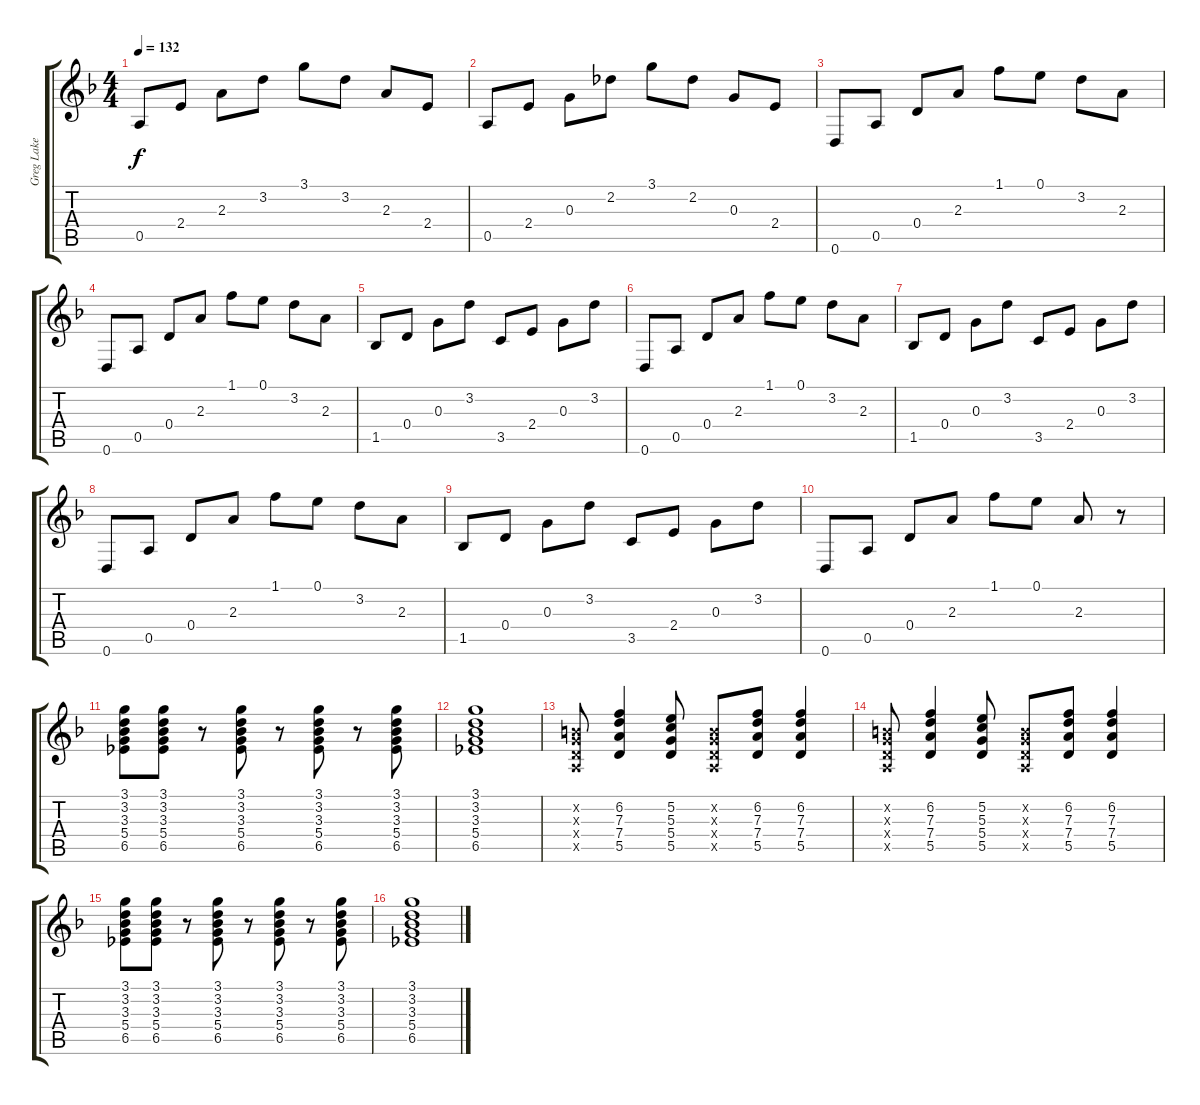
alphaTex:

\track ("Greg Lake" "Greg Lake") {instrument acousticguitarsteel}
\staff {score tabs}
\tuning (E4 B3 G3 D3 A2 D2) {hide}
\ts (4 4)
\tempo 132
\clef g2
\ks f
0.5.8{dy f} 2.4.8 2.3.8 3.2.8 3.1.8 3.2.8 2.3.8 2.4.8 |
0.5.8 2.4.8 0.3.8 2.2.8 3.1.8 2.2.8 0.3.8 2.4.8 |
0.6.8 0.5.8 0.4.8 2.3.8 1.1.8 0.1.8 3.2.8 2.3.8 |
0.6.8 0.5.8 0.4.8 2.3.8 1.1.8 0.1.8 3.2.8 2.3.8 |
1.5.8 0.4.8 0.3.8 3.2.8 3.5.8 2.4.8 0.3.8 3.2.8 |
0.6.8 0.5.8 0.4.8 2.3.8 1.1.8 0.1.8 3.2.8 2.3.8 |
1.5.8 0.4.8 0.3.8 3.2.8 3.5.8 2.4.8 0.3.8 3.2.8 |
0.6.8 0.5.8 0.4.8 2.3.8 1.1.8 0.1.8 3.2.8 2.3.8 |
1.5.8 0.4.8 0.3.8 3.2.8 3.5.8 2.4.8 0.3.8 3.2.8 |
0.6.8 0.5.8 0.4.8 2.3.8 1.1.8 0.1.8 2.3.8 r.8 |
(3.1 3.2 3.3 5.4 6.5).8 (3.1 3.2 3.3 5.4 6.5).8 r.8 (3.1 3.2 3.3 5.4 6.5).8 r.8 (3.1 3.2 3.3 5.4 6.5).8 r.8 (3.1 3.2 3.3 5.4 6.5).8 |
(3.1 3.2 3.3 5.4 6.5).1 |
(0.2{x} 0.3{x} 0.4{x} 0.5{x}).8 (6.2 7.3 7.4 5.5).4 (5.2 5.3 5.4 5.5).8 (0.2{x} 0.3{x} 0.4{x} 0.5{x}).8 (6.2 7.3 7.4 5.5).8 (6.2 7.3 7.4 5.5).4 |
(0.2{x} 0.3{x} 0.4{x} 0.5{x}).8 (6.2 7.3 7.4 5.5).4 (5.2 5.3 5.4 5.5).8 (0.2{x} 0.3{x} 0.4{x} 0.5{x}).8 (6.2 7.3 7.4 5.5).8 (6.2 7.3 7.4 5.5).4 |
(3.1 3.2 3.3 5.4 6.5).8 (3.1 3.2 3.3 5.4 6.5).8 r.8 (3.1 3.2 3.3 5.4 6.5).8 r.8 (3.1 3.2 3.3 5.4 6.5).8 r.8 (3.1 3.2 3.3 5.4 6.5).8 |
(3.1 3.2 3.3 5.4 6.5).1
